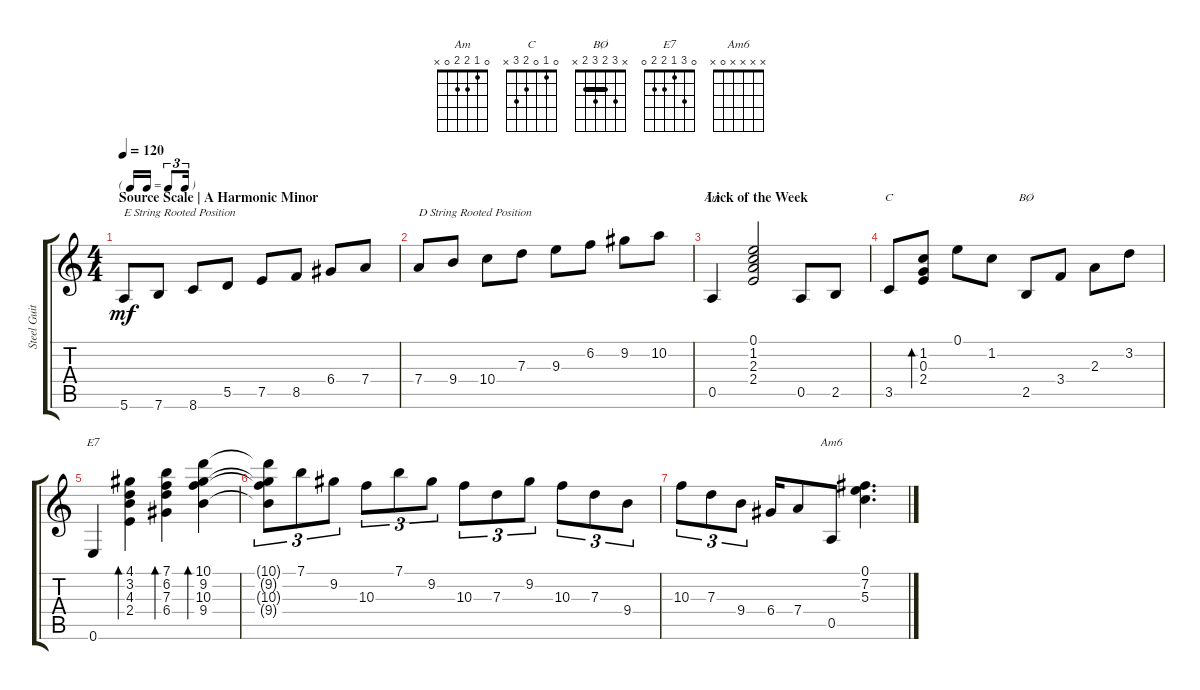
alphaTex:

\track ("Steel Guitar" "Steel Guit") {instrument acousticguitarsteel}
\staff {score tabs}
\tuning (E4 B3 G3 D3 A2 E2) {hide}
\chord ("Am" 0 1 2 2 0 x)
\chord ("C" 0 1 0 2 3 x)
\chord ("BØ" x 3 2 3 2 x) {barre 2}
\chord ("E7" 0 3 1 2 2 0)
\chord ("Am6" x x x x 0 x)
\ts (4 4)
\tf triplet16th
\section ("" "Source Scale | A Harmonic Minor")
\tempo 120
\clef g2
\ks c
5.6.8{txt "E String Rooted Position" dy mf instrument acousticguitarsteel} 7.6.8 8.6.8 5.5.8 7.5.8 8.5.8 6.4.8 7.4.8 |
7.4.8{txt "D String Rooted Position"} 9.4.8 10.4.8 7.3.8 9.3.8 6.2.8 9.2.8 10.2.8 |
\section ("" "Lick of the Week")
0.5.4{ch "Am"} (0.1 1.2 2.3 2.4).2 0.5.8 2.5.8 |
3.5.8{ch "C"} (1.2 0.3 2.4).8{bd 240} 0.1.8 1.2.8 2.5.8{ch "BØ"} 3.4.8 2.3.8 3.2.8 |
0.6.4{ch "E7"} (4.1 3.2 4.3 2.4).4{bd 120} (7.1 6.2 7.3 6.4).4{bd 120} (10.1 9.2 10.3 9.4).4{bd 120} |
(10.1{t} 9.2{t} 10.3{t} 9.4{t}).8{tu (3 2)} 7.1.8{tu (3 2)} 9.2.8{tu (3 2)} 10.3.8{tu (3 2)} 7.1.8{tu (3 2)} 9.2.8{tu (3 2)} 10.3.8{tu (3 2)} 7.3.8{tu (3 2)} 9.2.8{tu (3 2)} 10.3.8{tu (3 2)} 7.3.8{tu (3 2)} 9.4.8{tu (3 2)} |
10.3.8{tu (3 2)} 7.3.8{tu (3 2)} 9.4.8{tu (3 2)} 6.4.16 7.4.8 0.5.8{ch "Am6"} (0.1 7.2 5.3).4{d}
